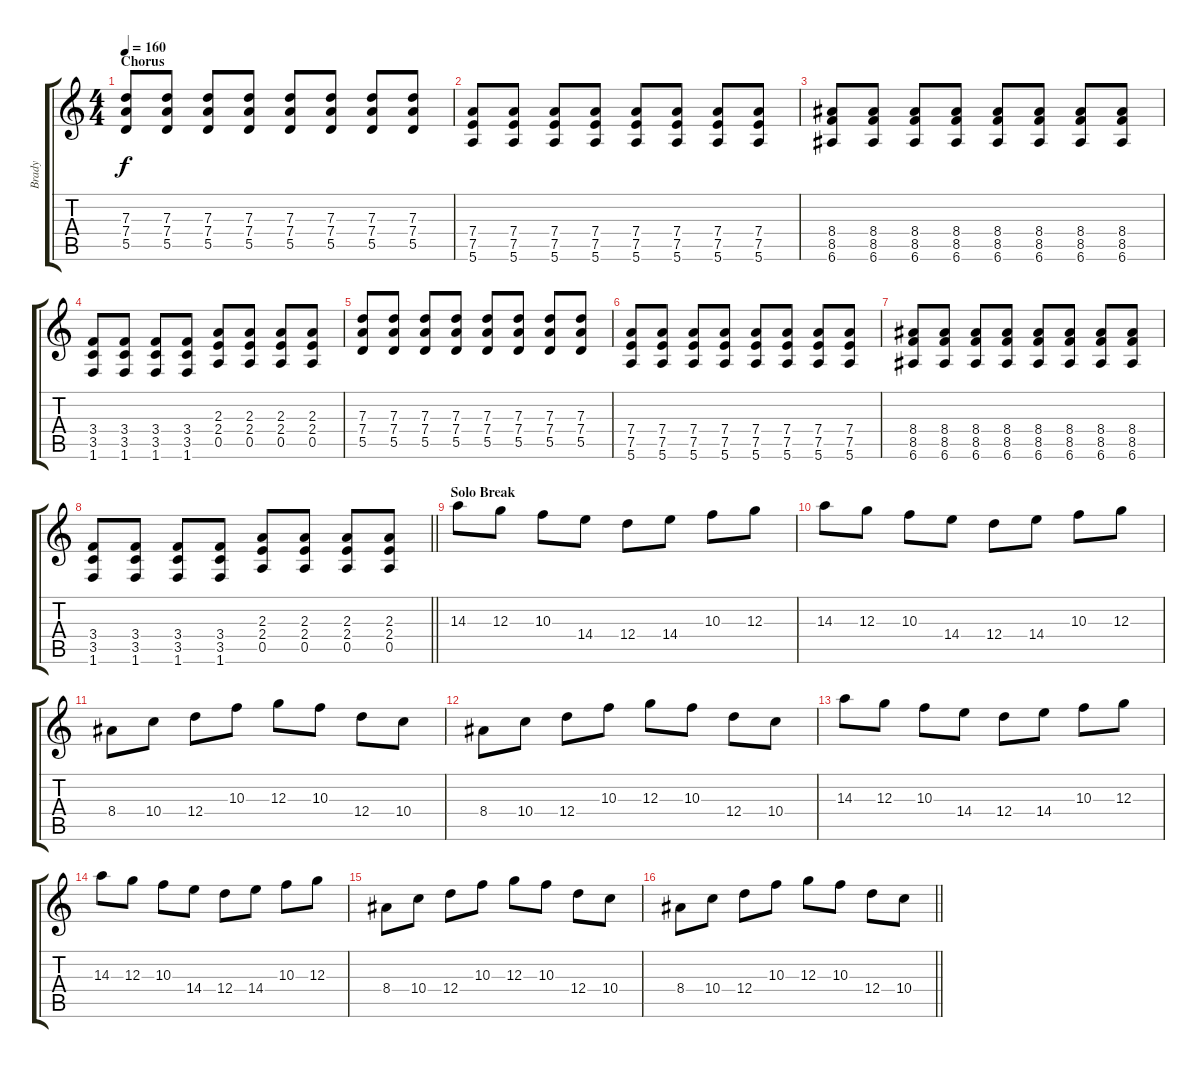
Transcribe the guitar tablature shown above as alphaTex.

\track ("Brady" "Brady") {instrument distortionguitar}
\staff {score tabs}
\tuning (E4 B3 G3 D3 A2 E2) {hide}
\ts (4 4)
\section ("" "Chorus")
\tempo 160
\clef g2
\ks c
(7.3 7.4 5.5).8{dy f} (7.3 7.4 5.5).8 (7.3 7.4 5.5).8 (7.3 7.4 5.5).8 (7.3 7.4 5.5).8 (7.3 7.4 5.5).8 (7.3 7.4 5.5).8 (7.3 7.4 5.5).8 |
(7.4 7.5 5.6).8 (7.4 7.5 5.6).8 (7.4 7.5 5.6).8 (7.4 7.5 5.6).8 (7.4 7.5 5.6).8 (7.4 7.5 5.6).8 (7.4 7.5 5.6).8 (7.4 7.5 5.6).8 |
(8.4 8.5 6.6).8 (8.4 8.5 6.6).8 (8.4 8.5 6.6).8 (8.4 8.5 6.6).8 (8.4 8.5 6.6).8 (8.4 8.5 6.6).8 (8.4 8.5 6.6).8 (8.4 8.5 6.6).8 |
(3.4 3.5 1.6).8 (3.4 3.5 1.6).8 (3.4 3.5 1.6).8 (3.4 3.5 1.6).8 (2.3 2.4 0.5).8 (2.3 2.4 0.5).8 (2.3 2.4 0.5).8 (2.3 2.4 0.5).8 |
(7.3 7.4 5.5).8 (7.3 7.4 5.5).8 (7.3 7.4 5.5).8 (7.3 7.4 5.5).8 (7.3 7.4 5.5).8 (7.3 7.4 5.5).8 (7.3 7.4 5.5).8 (7.3 7.4 5.5).8 |
(7.4 7.5 5.6).8 (7.4 7.5 5.6).8 (7.4 7.5 5.6).8 (7.4 7.5 5.6).8 (7.4 7.5 5.6).8 (7.4 7.5 5.6).8 (7.4 7.5 5.6).8 (7.4 7.5 5.6).8 |
(8.4 8.5 6.6).8 (8.4 8.5 6.6).8 (8.4 8.5 6.6).8 (8.4 8.5 6.6).8 (8.4 8.5 6.6).8 (8.4 8.5 6.6).8 (8.4 8.5 6.6).8 (8.4 8.5 6.6).8 |
\barLineRight lightlight
(3.4 3.5 1.6).8 (3.4 3.5 1.6).8 (3.4 3.5 1.6).8 (3.4 3.5 1.6).8 (2.3 2.4 0.5).8 (2.3 2.4 0.5).8 (2.3 2.4 0.5).8 (2.3 2.4 0.5).8 |
\section ("" "Solo Break")
14.3.8 12.3.8 10.3.8 14.4.8 12.4.8 14.4.8 10.3.8 12.3.8 |
14.3.8 12.3.8 10.3.8 14.4.8 12.4.8 14.4.8 10.3.8 12.3.8 |
8.4.8 10.4.8 12.4.8 10.3.8 12.3.8 10.3.8 12.4.8 10.4.8 |
8.4.8 10.4.8 12.4.8 10.3.8 12.3.8 10.3.8 12.4.8 10.4.8 |
14.3.8 12.3.8 10.3.8 14.4.8 12.4.8 14.4.8 10.3.8 12.3.8 |
14.3.8 12.3.8 10.3.8 14.4.8 12.4.8 14.4.8 10.3.8 12.3.8 |
8.4.8 10.4.8 12.4.8 10.3.8 12.3.8 10.3.8 12.4.8 10.4.8 |
\barLineRight lightlight
8.4.8 10.4.8 12.4.8 10.3.8 12.3.8 10.3.8 12.4.8 10.4.8
